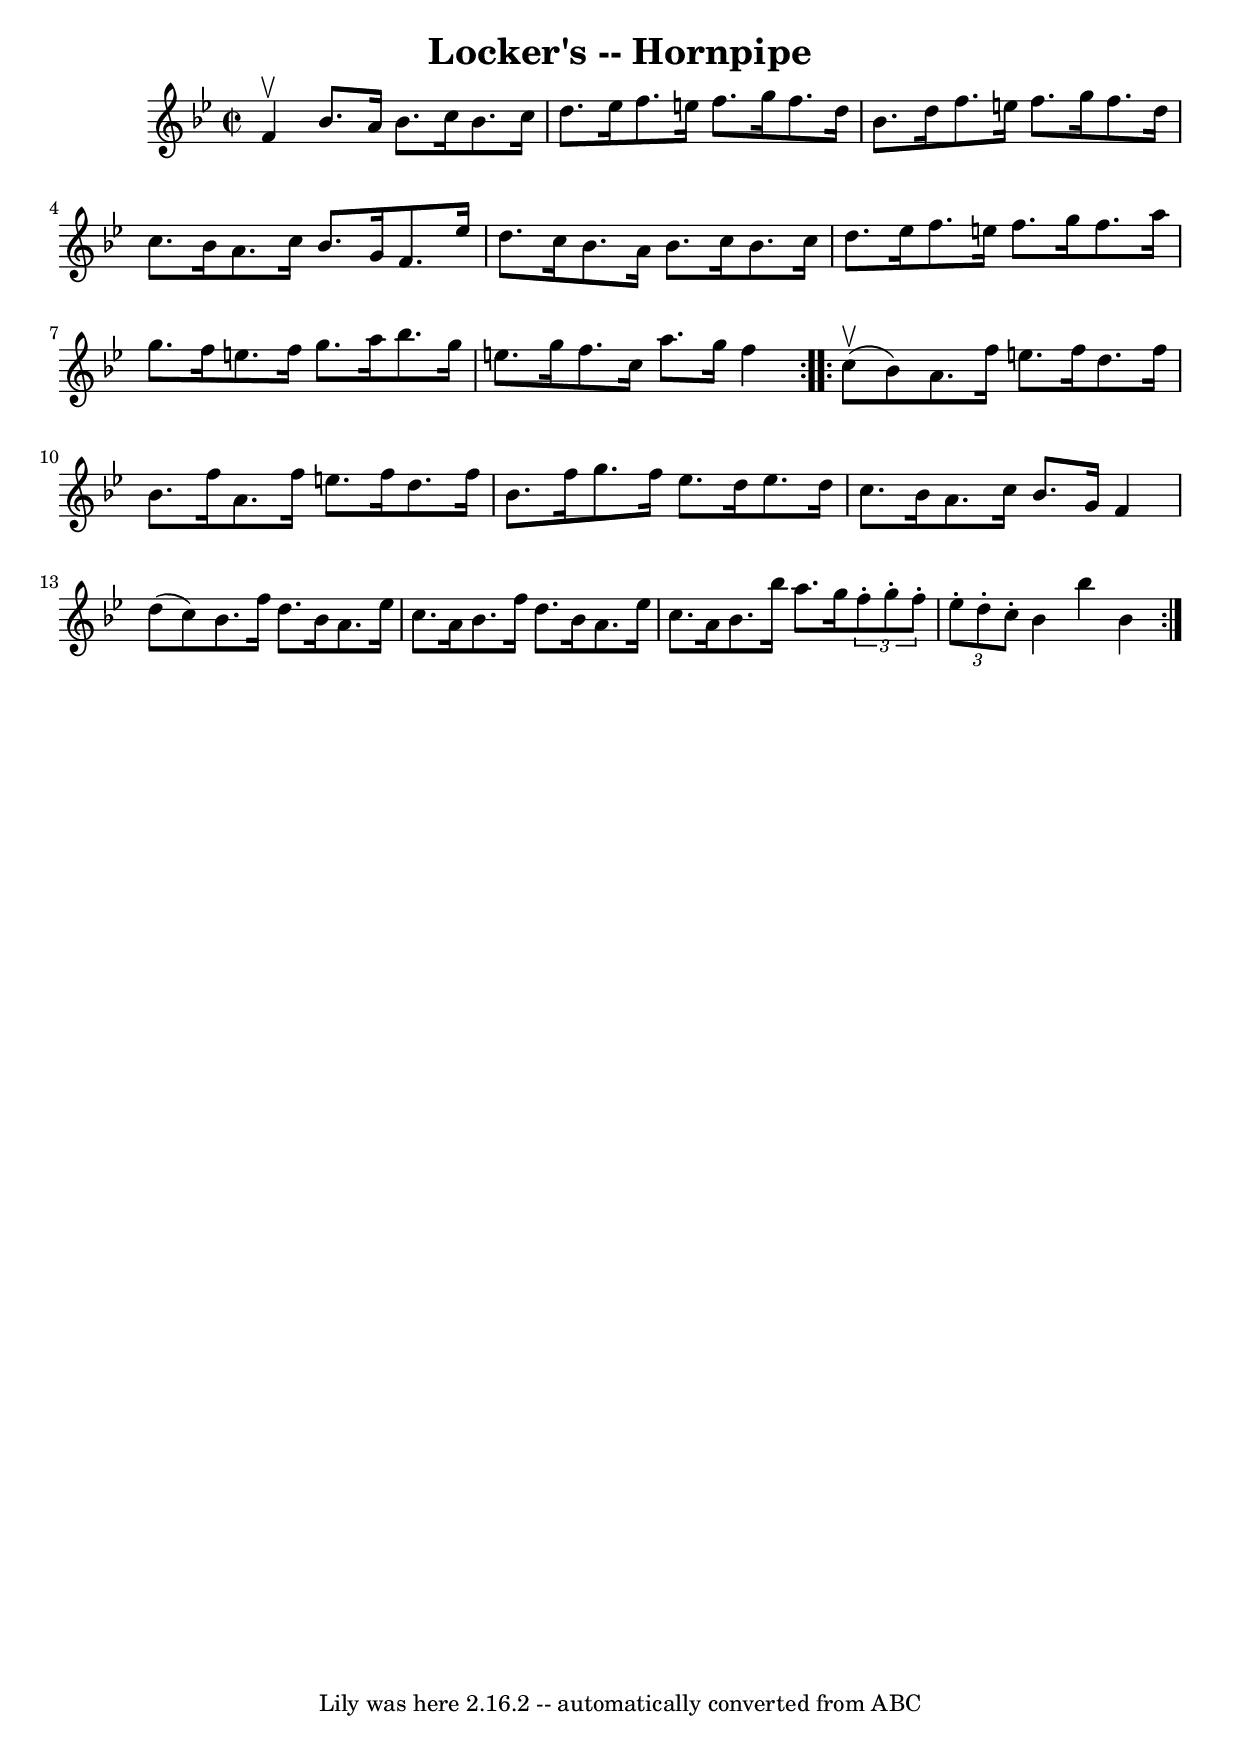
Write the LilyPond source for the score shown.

\version "2.7.40"
\include "Mammoth.ily"
\header {
	%% book = "Cole's 1000 Fiddle Tunes"
	crossRefNumber = "1"
	footnotes = ""
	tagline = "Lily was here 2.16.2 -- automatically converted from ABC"
	title = "Locker's -- Hornpipe"
}
voicedefault =  {
\set Score.defaultBarType = "empty"

\repeat volta 2 {
\override Staff.TimeSignature #'style = #'C
 \time 2/2 \key bes \major f'4^\upbow |
 bes'8. a'16 bes'8.    
c''16 bes'8. c''16 d''8. ees''16  |
 f''8. e''16    
f''8. g''16 f''8. d''16 bes'8. d''16  |
 f''8.    
e''16 f''8. g''16 f''8. d''16 c''8. bes'16  |
 a'8.   
 c''16 bes'8. g'16 f'8. ees''16 d''8. c''16  |
     
|
 bes'8. a'16 bes'8. c''16 bes'8. c''16 d''8.    
ees''16  |
 f''8. e''16 f''8. g''16 f''8. a''16 g''8. 
 f''16  |
 e''8. f''16 g''8. a''16 bes''8. g''16    
e''8. g''16  |
 f''8. c''16 a''8. g''16 f''4  }     
\repeat volta 2 { c''8 (^\upbow bes'8) |
 a'8. f''16    
e''8. f''16 d''8. f''16 bes'8. f''16  |
 a'8. f''16 
 e''8. f''16 d''8. f''16 bes'8. f''16  |
 g''8.    
f''16 ees''8. d''16 ees''8. d''16 c''8. bes'16  |
   
a'8. c''16 bes'8. g'16 f'4 d''8 (c''8) |
 bes'8. 
 f''16 d''8. bes'16 a'8. ees''16 c''8. a'16  |
   
bes'8. f''16 d''8. bes'16 a'8. ees''16 c''8. a'16  
|
 bes'8. bes''16 a''8. g''16    \times 2/3 { f''8 -.   
g''8 -. f''8 -. }   \times 2/3 { ees''8 -. d''8 -. c''8 -. } |
   
bes'4 bes''4 bes'4  }   
}

\score{
    <<

	\context Staff="default"
	{
	    \voicedefault 
	}

    >>
	\layout {
	}
	\midi {}
}
